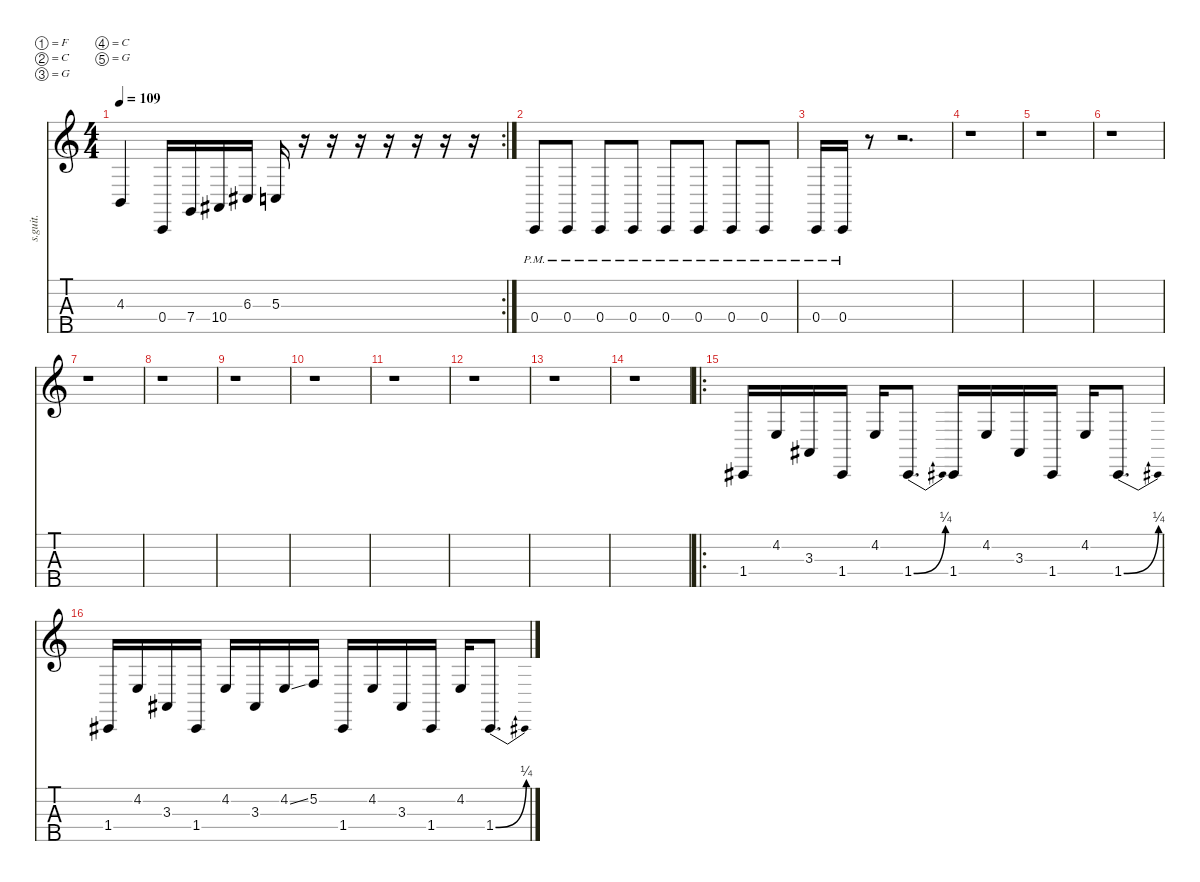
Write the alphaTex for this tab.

\defaultSystemsLayout 4
\hideDynamics
\bracketExtendMode nobrackets
\track ("Electric Bass" "s.guit.") {instrument electricbassfinger}
\staff {score tabs}
\tuning (F2 C2 G1 C1 G0)
\rc 2
\ts (4 4)
\tempo 109
\clef g2
\ks c
4.3.4{lyrics (0 "") lyrics (1 "") lyrics (2 "") lyrics (3 "") lyrics (4 "") dy f} 0.4.16{lyrics (0 "") lyrics (1 "") lyrics (2 "") lyrics (3 "") lyrics (4 "")} 7.4.16{lyrics (0 "") lyrics (1 "") lyrics (2 "") lyrics (3 "") lyrics (4 "")} 10.4{acc #}.16{lyrics (0 "") lyrics (1 "") lyrics (2 "") lyrics (3 "") lyrics (4 "")} 6.3{acc #}.16{lyrics (0 "") lyrics (1 "") lyrics (2 "") lyrics (3 "") lyrics (4 "")} 5.3.16{lyrics (0 "") lyrics (1 "") lyrics (2 "") lyrics (3 "") lyrics (4 "")} r.16 r.16 r.16 r.16 r.16 r.16 r.16 |
0.4{pm}.8{lyrics (0 "") lyrics (1 "") lyrics (2 "") lyrics (3 "") lyrics (4 "")} 0.4{pm}.8{lyrics (0 "") lyrics (1 "") lyrics (2 "") lyrics (3 "") lyrics (4 "")} 0.4{pm}.8{lyrics (0 "") lyrics (1 "") lyrics (2 "") lyrics (3 "") lyrics (4 "")} 0.4{pm}.8{lyrics (0 "") lyrics (1 "") lyrics (2 "") lyrics (3 "") lyrics (4 "")} 0.4{pm}.8{lyrics (0 "") lyrics (1 "") lyrics (2 "") lyrics (3 "") lyrics (4 "")} 0.4{pm}.8{lyrics (0 "") lyrics (1 "") lyrics (2 "") lyrics (3 "") lyrics (4 "")} 0.4{pm}.8{lyrics (0 "") lyrics (1 "") lyrics (2 "") lyrics (3 "") lyrics (4 "")} 0.4{pm}.8{lyrics (0 "") lyrics (1 "") lyrics (2 "") lyrics (3 "") lyrics (4 "")} |
0.4{pm}.16{lyrics (0 "") lyrics (1 "") lyrics (2 "") lyrics (3 "") lyrics (4 "")} 0.4{pm}.16{lyrics (0 "") lyrics (1 "") lyrics (2 "") lyrics (3 "") lyrics (4 "")} r.8 r.2{d} |
r.1 |
r.1 |
r.1 |
r.1 |
r.1 |
r.1 |
r.1 |
r.1 |
r.1 |
r.1 |
r.1 |
\ro
1.4{acc #}.16{lyrics (0 "") lyrics (1 "") lyrics (2 "") lyrics (3 "") lyrics (4 "")} 4.2.16{lyrics (0 "") lyrics (1 "") lyrics (2 "") lyrics (3 "") lyrics (4 "")} 3.3{acc #}.16{lyrics (0 "") lyrics (1 "") lyrics (2 "") lyrics (3 "") lyrics (4 "")} 1.4{acc #}.16{lyrics (0 "") lyrics (1 "") lyrics (2 "") lyrics (3 "") lyrics (4 "")} 4.2.16{lyrics (0 "") lyrics (1 "") lyrics (2 "") lyrics (3 "") lyrics (4 "")} 1.4{be (bend 0 0 60 1) acc #}.8{d lyrics (0 "") lyrics (1 "") lyrics (2 "") lyrics (3 "") lyrics (4 "")} 1.4{acc #}.16{lyrics (0 "") lyrics (1 "") lyrics (2 "") lyrics (3 "") lyrics (4 "")} 4.2.16{lyrics (0 "") lyrics (1 "") lyrics (2 "") lyrics (3 "") lyrics (4 "")} 3.3{acc #}.16{lyrics (0 "") lyrics (1 "") lyrics (2 "") lyrics (3 "") lyrics (4 "")} 1.4{acc #}.16{lyrics (0 "") lyrics (1 "") lyrics (2 "") lyrics (3 "") lyrics (4 "")} 4.2.16{lyrics (0 "") lyrics (1 "") lyrics (2 "") lyrics (3 "") lyrics (4 "")} 1.4{be (bend 0 0 60 1) acc #}.8{d lyrics (0 "") lyrics (1 "") lyrics (2 "") lyrics (3 "") lyrics (4 "")} |
1.4{acc #}.16{lyrics (0 "") lyrics (1 "") lyrics (2 "") lyrics (3 "") lyrics (4 "")} 4.2.16{lyrics (0 "") lyrics (1 "") lyrics (2 "") lyrics (3 "") lyrics (4 "")} 3.3{acc #}.16{lyrics (0 "") lyrics (1 "") lyrics (2 "") lyrics (3 "") lyrics (4 "")} 1.4{acc #}.16{lyrics (0 "") lyrics (1 "") lyrics (2 "") lyrics (3 "") lyrics (4 "")} 4.2.16{lyrics (0 "") lyrics (1 "") lyrics (2 "") lyrics (3 "") lyrics (4 "")} 3.3{acc #}.16{lyrics (0 "") lyrics (1 "") lyrics (2 "") lyrics (3 "") lyrics (4 "")} 4.2{ss}.16{lyrics (0 "") lyrics (1 "") lyrics (2 "") lyrics (3 "") lyrics (4 "")} 5.2.16{lyrics (0 "") lyrics (1 "") lyrics (2 "") lyrics (3 "") lyrics (4 "")} 1.4{acc #}.16{lyrics (0 "") lyrics (1 "") lyrics (2 "") lyrics (3 "") lyrics (4 "")} 4.2.16{lyrics (0 "") lyrics (1 "") lyrics (2 "") lyrics (3 "") lyrics (4 "")} 3.3{acc #}.16{lyrics (0 "") lyrics (1 "") lyrics (2 "") lyrics (3 "") lyrics (4 "")} 1.4{acc #}.16{lyrics (0 "") lyrics (1 "") lyrics (2 "") lyrics (3 "") lyrics (4 "")} 4.2.16{lyrics (0 "") lyrics (1 "") lyrics (2 "") lyrics (3 "") lyrics (4 "")} 1.4{be (bend 0 0 60 1) acc #}.8{d lyrics (0 "") lyrics (1 "") lyrics (2 "") lyrics (3 "") lyrics (4 "")}
